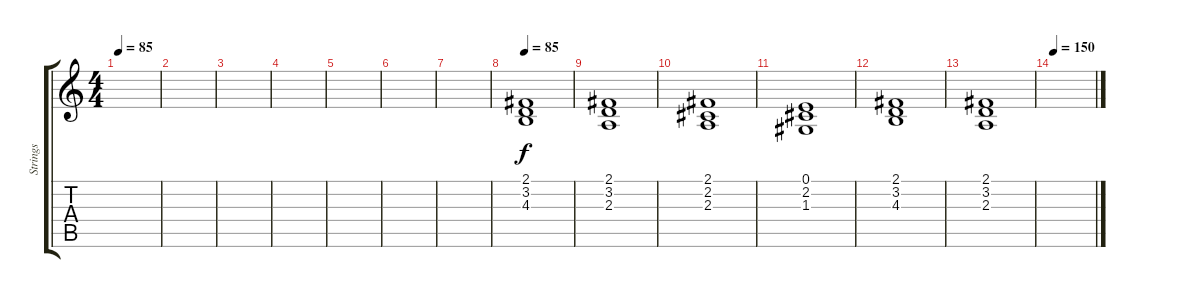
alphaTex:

\track ("Strings" "Strings") {instrument stringensemble1}
\staff {score tabs}
\tuning (E4 B3 G3 D3 A2 E2) {hide}
\ts (4 4)
\tempo 85
\clef g2
\ks c
|
|
|
|
|
|
|
\tempo 85
(2.1 3.2 4.3).1 |
(2.1 3.2 2.3).1 |
(2.1 2.2 2.3).1 |
(0.1 2.2 1.3).1 |
(2.1 3.2 4.3).1 |
(2.1 3.2 2.3).1 |
\tempo 150
